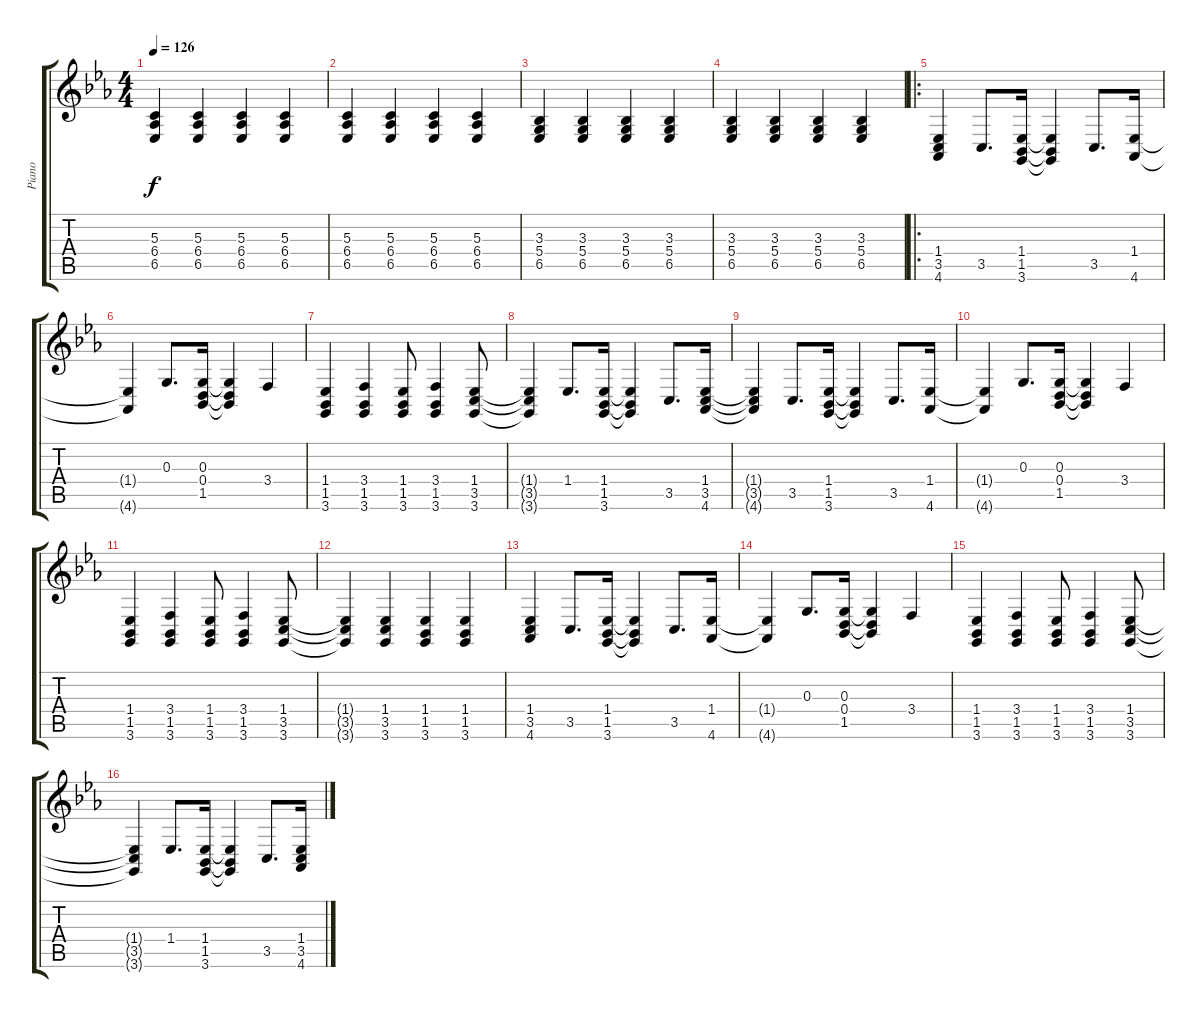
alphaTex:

\track ("Piano" "Piano") {instrument acousticgrandpiano}
\staff {score tabs}
\tuning (E4 B3 G3 D3 A2 E2) {hide}
\ts (4 4)
\tempo 126
\clef g2
\ks eb
(5.3 6.4 6.5).4{dy f} (5.3 6.4 6.5).4 (5.3 6.4 6.5).4 (5.3 6.4 6.5).4 |
(5.3 6.4 6.5).4 (5.3 6.4 6.5).4 (5.3 6.4 6.5).4 (5.3 6.4 6.5).4 |
(3.3 5.4 6.5).4 (3.3 5.4 6.5).4 (3.3 5.4 6.5).4 (3.3 5.4 6.5).4 |
(3.3 5.4 6.5).4 (3.3 5.4 6.5).4 (3.3 5.4 6.5).4 (3.3 5.4 6.5).4 |
\ro
(1.4 3.5 4.6).4 3.5.8{d} (1.4 1.5 3.6).16 (1.4{t} 1.5{t} 3.6{t}).4 3.5.8{d} (1.4 4.6).16 |
(1.4{t} 4.6{t}).4 0.3.8{d} (0.3 0.4 1.5).16 (0.3{t} 0.4{t} 1.5{t}).4 3.4.4 |
(1.4 1.5 3.6).4 (3.4 1.5 3.6).4 (1.4 1.5 3.6).8 (3.4 1.5 3.6).4 (1.4 3.5 3.6).8 |
(1.4{t} 3.5{t} 3.6{t}).4 1.4.8{d} (1.4 1.5 3.6).16 (1.4{t} 1.5{t} 3.6{t}).4 3.5.8{d} (1.4 3.5 4.6).16 |
(1.4{t} 3.5{t} 4.6{t}).4 3.5.8{d} (1.4 1.5 3.6).16 (1.4{t} 1.5{t} 3.6{t}).4 3.5.8{d} (1.4 4.6).16 |
(1.4{t} 4.6{t}).4 0.3.8{d} (0.3 0.4 1.5).16 (0.3{t} 0.4{t} 1.5{t}).4 3.4.4 |
(1.4 1.5 3.6).4 (3.4 1.5 3.6).4 (1.4 1.5 3.6).8 (3.4 1.5 3.6).4 (1.4 3.5 3.6).8 |
(1.4{t} 3.5{t} 3.6{t}).4 (1.4 3.5 3.6).4 (1.4 1.5 3.6).4 (1.4 1.5 3.6).4 |
(1.4 3.5 4.6).4 3.5.8{d} (1.4 1.5 3.6).16 (1.4{t} 1.5{t} 3.6{t}).4 3.5.8{d} (1.4 4.6).16 |
(1.4{t} 4.6{t}).4 0.3.8{d} (0.3 0.4 1.5).16 (0.3{t} 0.4{t} 1.5{t}).4 3.4.4 |
(1.4 1.5 3.6).4 (3.4 1.5 3.6).4 (1.4 1.5 3.6).8 (3.4 1.5 3.6).4 (1.4 3.5 3.6).8 |
(1.4{t} 3.5{t} 3.6{t}).4 1.4.8{d} (1.4 1.5 3.6).16 (1.4{t} 1.5{t} 3.6{t}).4 3.5.8{d} (1.4 3.5 4.6).16
